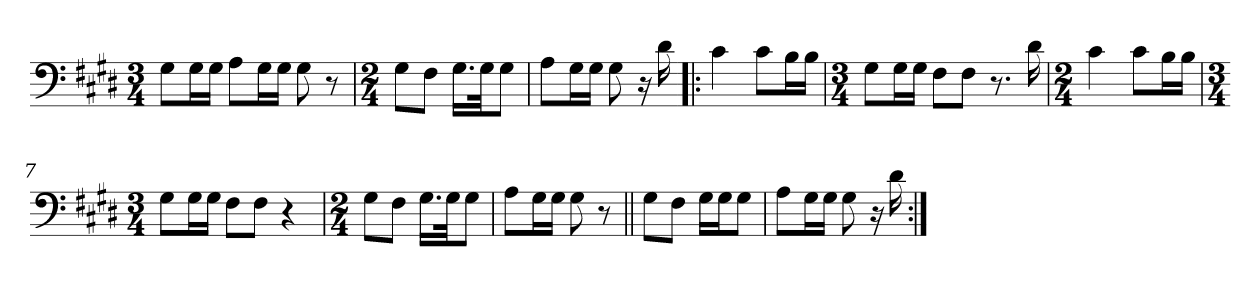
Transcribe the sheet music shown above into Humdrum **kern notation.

**kern
*part1
*staff1
*clefF4
*k[f#c#g#d#]
*M3/4
=1
8G#\L
16G#\L
16G#\JJ
8A\L
16G#\L
16G#\JJ
8G#\
8r
=2
*M2/4
8G#\L
8F#\J
16.G#\LL
32G#\JK
8G#\J
=3
8A\L
16G#\L
16G#\JJ
8G#\
16r
16d#\
=4!|:
4c#\
8c#\L
16B\L
16B\JJ
=5
*M3/4
8G#\L
16G#\L
16G#\JJ
8F#\L
8F#\J
8.r
16d#\
=6
*M2/4
4c#\
8c#\L
16B\L
16B\JJ
=7
*M3/4
8G#\L
16G#\L
16G#\JJ
8F#\L
8F#\J
4r
=8
*M2/4
8G#\L
8F#\J
16.G#\LL
32G#\JK
8G#\J
=9
8A\L
16G#\L
16G#\JJ
8G#\
8r
=10||
8G#\L
8F#\J
16G#\LL
16G#\J
8G#\J
=11
8A\L
16G#\L
16G#\JJ
8G#\
16r
16d#\
=:|!
*-
